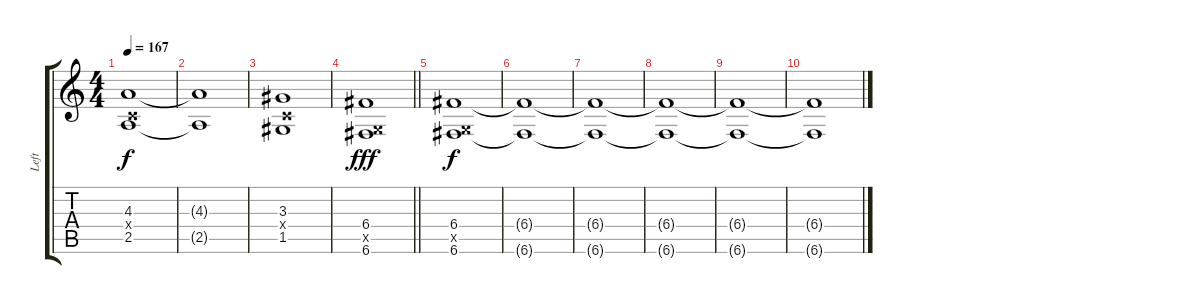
\track ("Left" "Left") {instrument distortionguitar}
\staff {score tabs}
\tuning (D4 A3 F3 C3 G2 C2) {hide}
\ts (4 4)
\tempo 167
\clef g2
\ks c
(4.3 0.4{x} 2.5).1{dy f} |
(4.3{t} 2.5{t}).1 |
(3.3 0.4{x} 1.5).1 |
\barLineRight lightlight
(6.4 0.5{x} 6.6).1{dy fff} |
(6.4 0.5{x} 6.6).1{dy f} |
(6.4{t} 6.6{t}).1 |
(6.4{t} 6.6{t}).1{volume 0} |
(6.4{t} 6.6{t}).1 |
(6.4{t} 6.6{t}).1 |
(6.4{t} 6.6{t}).1
